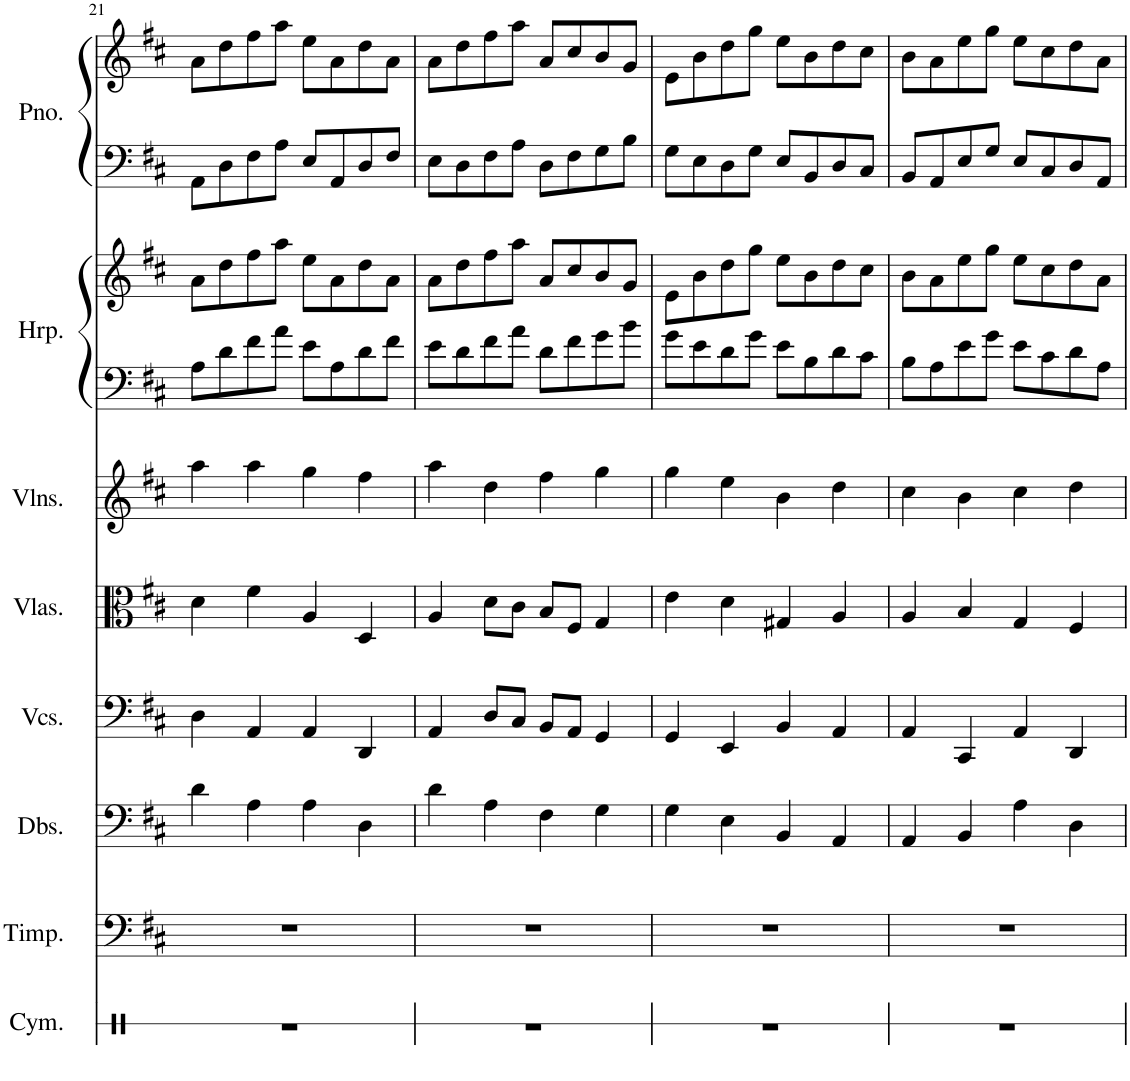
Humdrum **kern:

**kern	**kern	**kern	**kern	**kern	**kern	**kern	**kern	**kern	**kern
*part8	*part7	*part6	*part5	*part4	*part3	*part2	*part2	*part1	*part1
*staff10	*staff9	*staff8	*staff7	*staff6	*staff5	*staff4	*staff3	*staff2	*staff1
*I"Cymbal	*I"Timpani	*I"Double Basses	*I"Violoncellos	*I"Violas	*I"Violins	*I"Harp	*	*I"Piano	*
*I'Cym.	*I'Timp.	*I'Dbs.	*I'Vcs.	*I'Vlas.	*I'Vlns.	*I'Hrp.	*	*I'Pno.	*
!!LO:PB:g=z
*clefX	*clefF4	*clefF4	*clefF4	*clefC3	*clefG2	*clefF4	*clefG2	*clefF4	*clefG2
*	*	*Trd7c12	*	*	*	*	*	*	*
*k[]	*k[f#c#]	*k[f#c#]	*k[f#c#]	*k[f#c#]	*k[f#c#]	*k[f#c#]	*k[f#c#]	*k[f#c#]	*k[f#c#]
*M4/4	*M4/4	*M4/4	*M4/4	*M4/4	*M4/4	*M4/4	*M4/4	*M4/4	*M4/4
*met(c)	*met(c)	*met(c)	*met(c)	*met(c)	*met(c)	*met(c)	*met(c)	*met(c)	*met(c)
=21	=21	=21	=21	=21	=21	=21	=21	=21	=21
1r	1r	4d\	4D\	4d\	4aa\	8A\L	8a\L	8AA\L	8a\L
.	.	.	.	.	.	8d\	8dd\	8D\	8dd\
.	.	4A\	4AA/	4f#\	4aa\	8f#\	8ff#\	8F#\	8ff#\
.	.	.	.	.	.	8a\J	8aa\J	8A\J	8aa\J
.	.	4A\	4AA/	4A/	4gg\	8e\L	8ee\L	8E/L	8ee\L
.	.	.	.	.	.	8A\	8a\	8AA/	8a\
.	.	4D\	4DD/	4D/	4ff#\	8d\	8dd\	8D/	8dd\
.	.	.	.	.	.	8f#\J	8a\J	8F#/J	8a\J
=22	=22	=22	=22	=22	=22	=22	=22	=22	=22
1r	1r	4d\	4AA/	4A/	4aa\	8e\L	8a\L	8E\L	8a\L
.	.	.	.	.	.	8d\	8dd\	8D\	8dd\
.	.	4A\	8D/L	8d\L	4dd\	8f#\	8ff#\	8F#\	8ff#\
.	.	.	8C#/J	8c#\J	.	8a\J	8aa\J	8A\J	8aa\J
.	.	4F#\	8BB/L	8B/L	4ff#\	8d\L	8a/L	8D\L	8a/L
.	.	.	8AA/J	8F#/J	.	8f#\	8cc#/	8F#\	8cc#/
.	.	4G\	4GG/	4G/	4gg\	8g\	8b/	8G\	8b/
.	.	.	.	.	.	8b\J	8g/J	8B\J	8g/J
=23	=23	=23	=23	=23	=23	=23	=23	=23	=23
1r	1r	4G\	4GG/	4e\	4gg\	8g\L	8e\L	8G\L	8e\L
.	.	.	.	.	.	8e\	8b\	8E\	8b\
.	.	4E\	4EE/	4d\	4ee\	8d\	8dd\	8D\	8dd\
.	.	.	.	.	.	8g\J	8gg\J	8G\J	8gg\J
.	.	4BB/	4BB/	4G#X/	4b\	8e\L	8ee\L	8E/L	8ee\L
.	.	.	.	.	.	8B\	8b\	8BB/	8b\
.	.	4AA/	4AA/	4A/	4dd\	8d\	8dd\	8D/	8dd\
.	.	.	.	.	.	8c#\J	8cc#\J	8C#/J	8cc#\J
=24	=24	=24	=24	=24	=24	=24	=24	=24	=24
1r	1r	4AA/	4AA/	4A/	4cc#\	8B\L	8b\L	8BB/L	8b\L
.	.	.	.	.	.	8A\	8a\	8AA/	8a\
.	.	4BB/	4CC#/	4B/	4b\	8e\	8ee\	8E/	8ee\
.	.	.	.	.	.	8g\J	8gg\J	8G/J	8gg\J
.	.	4A\	4AA/	4G/	4cc#\	8e\L	8ee\L	8E/L	8ee\L
.	.	.	.	.	.	8c#\	8cc#\	8C#/	8cc#\
.	.	4D\	4DD/	4F#/	4dd\	8d\	8dd\	8D/	8dd\
.	.	.	.	.	.	8A\J	8a\J	8AA/J	8a\J
=	=	=	=	=	=	=	=	=	=
*-	*-	*-	*-	*-	*-	*-	*-	*-	*-
